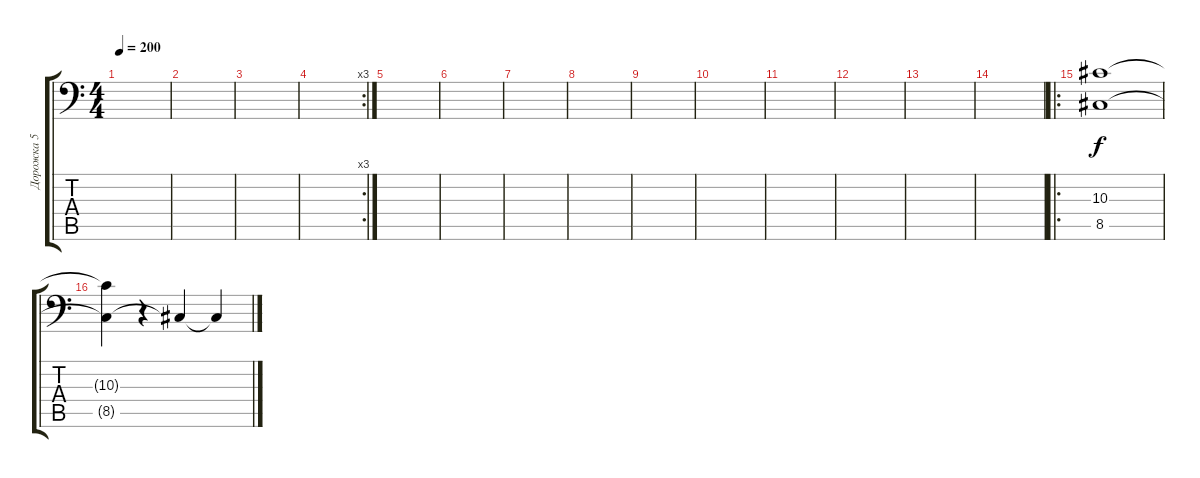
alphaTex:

\track ("Дорожка 5" "Дорожка 5") {instrument stringensemble1}
\staff {score tabs}
\tuning (C4 G3 Eb3 Bb2 F2 Bb1) {hide}
\ts (4 4)
\tempo 200
\clef f4
\ks c
|
|
|
\rc 3
|
|
|
|
|
|
|
|
|
|
|
\ro
(10.3 8.5).1 |
(10.3{t} 8.5{t}).4 r.4 8.5{t}.4 8.5{t}.4
